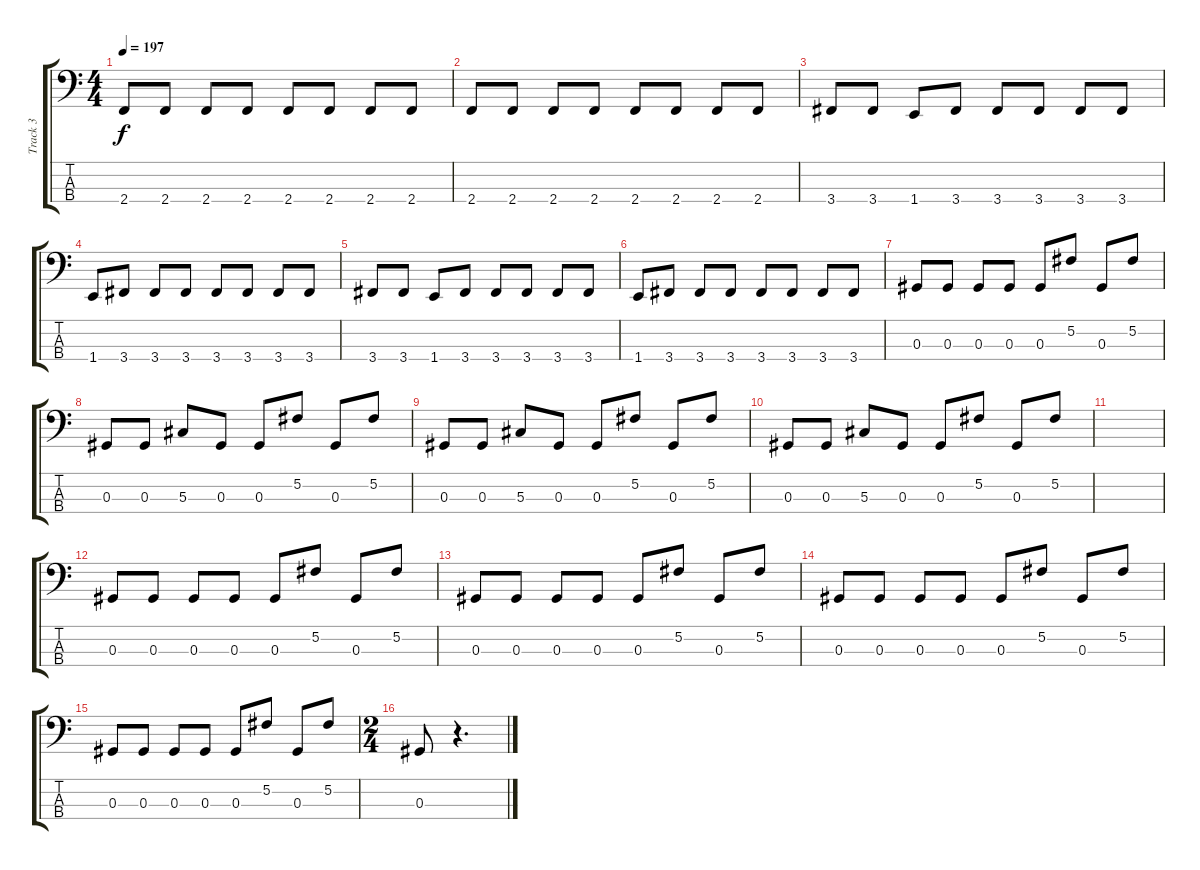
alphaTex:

\track ("Track 3" "Track 3") {instrument electricbassfinger}
\staff {score tabs}
\tuning (Gb2 Db2 Ab1 Eb1) {hide}
\ts (4 4)
\tempo 197
\clef f4
\ks c
2.4.8{dy f} 2.4.8 2.4.8 2.4.8 2.4.8 2.4.8 2.4.8 2.4.8 |
2.4.8 2.4.8 2.4.8 2.4.8 2.4.8 2.4.8 2.4.8 2.4.8 |
3.4.8 3.4.8 1.4.8 3.4.8 3.4.8 3.4.8 3.4.8 3.4.8 |
1.4.8 3.4.8 3.4.8 3.4.8 3.4.8 3.4.8 3.4.8 3.4.8 |
3.4.8 3.4.8 1.4.8 3.4.8 3.4.8 3.4.8 3.4.8 3.4.8 |
1.4.8 3.4.8 3.4.8 3.4.8 3.4.8 3.4.8 3.4.8 3.4.8 |
0.3.8 0.3.8 0.3.8 0.3.8 0.3.8 5.2.8 0.3.8 5.2.8 |
0.3.8 0.3.8 5.3.8 0.3.8 0.3.8 5.2.8 0.3.8 5.2.8 |
0.3.8 0.3.8 5.3.8 0.3.8 0.3.8 5.2.8 0.3.8 5.2.8 |
0.3.8 0.3.8 5.3.8 0.3.8 0.3.8 5.2.8 0.3.8 5.2.8 |
|
0.3.8 0.3.8 0.3.8 0.3.8 0.3.8 5.2.8 0.3.8 5.2.8 |
0.3.8 0.3.8 0.3.8 0.3.8 0.3.8 5.2.8 0.3.8 5.2.8 |
0.3.8 0.3.8 0.3.8 0.3.8 0.3.8 5.2.8 0.3.8 5.2.8 |
0.3.8 0.3.8 0.3.8 0.3.8 0.3.8 5.2.8 0.3.8 5.2.8 |
\ts (2 4)
0.3.8 r.4{d}
